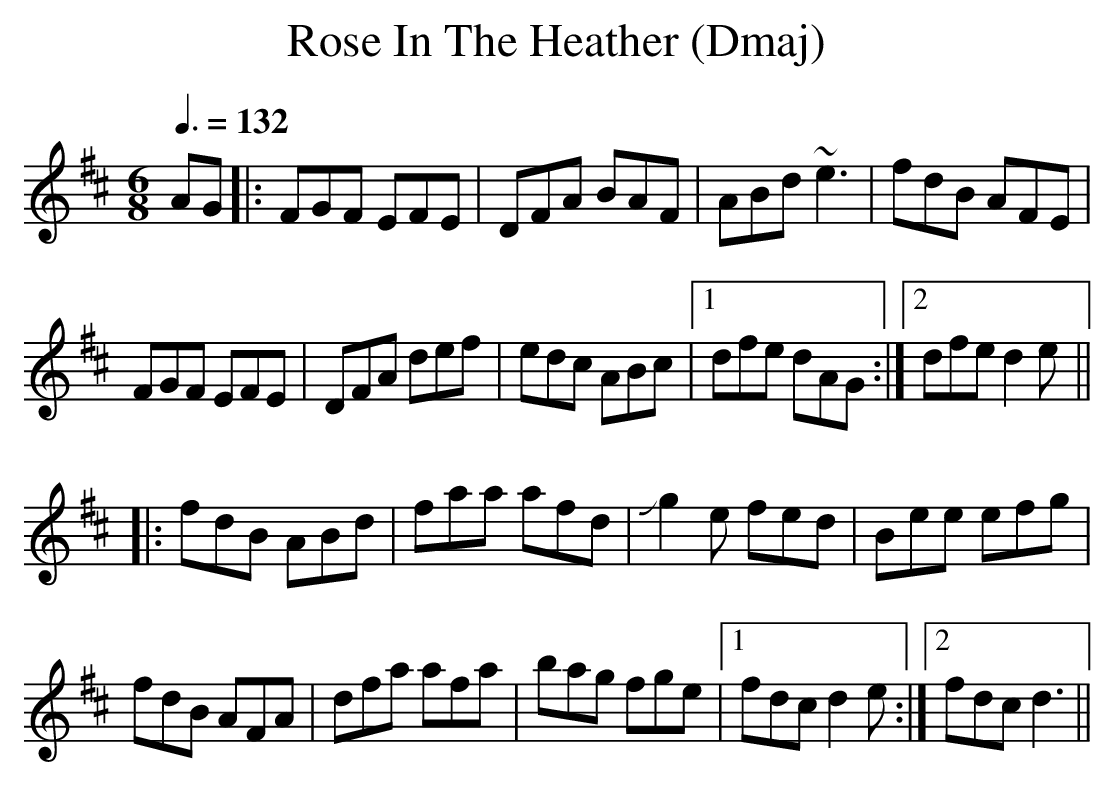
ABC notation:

X:1
T:Rose In The Heather (Dmaj)
Q:3/8=132
M:6/8
L:1/8
K:Dmaj
AG|:FGF EFE|DFA BAF|ABd ~e3|fdB AFE|
FGF EFE|DFA def|edc ABc|1dfe dAG:|2dfe d2e||
|:fdB ABd|faa afd|!slide!g2e fed|Bee efg|
fdB AFA|dfa afa|bag fge|1fdc d2e:|2fdc d3||
